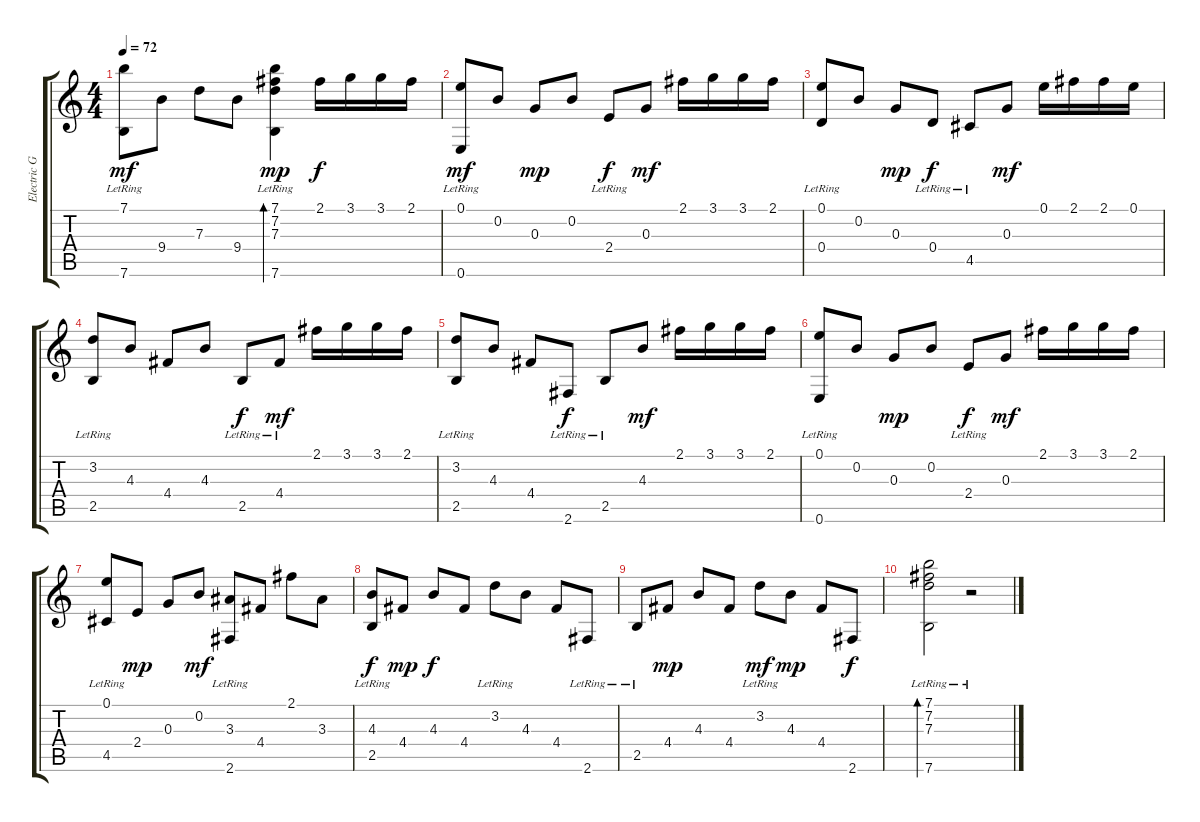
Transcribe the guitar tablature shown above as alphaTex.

\track ("Electric Guitar" "Electric G") {instrument electricguitarjazz}
\staff {score tabs}
\tuning (E4 B3 G3 D3 A2 E2) {hide}
\ts (4 4)
\tempo 72
\clef g2
\ks c
(7.1 7.6{lr}).8{dy mf} 9.4.8 7.3.8 9.4.8 (7.1 7.2 7.3 7.6{lr}).4{bd 120 dy mp} 2.1.16{dy f} 3.1.16 3.1.16 2.1.16 |
(0.1 0.6{lr}).8{dy mf} 0.2.8 0.3.8{dy mp} 0.2.8 2.4{lr}.8{dy f} 0.3.8{dy mf} 2.1.16 3.1.16 3.1.16 2.1.16 |
(0.1{lr} 0.4{lr}).8 0.2.8 0.3.8{dy mp} 0.4{lr}.8{dy f} 4.5{lr}.8 0.3.8{dy mf} 0.1.16 2.1.16 2.1.16 0.1.16 |
(3.2{lr} 2.5).8 4.3.8 4.4.8 4.3.8 2.5{lr}.8{dy f} 4.4{lr}.8{dy mf} 2.1.16 3.1.16 3.1.16 2.1.16 |
(3.2 2.5{lr}).8 4.3.8 4.4.8 2.6{lr}.8{dy f} 2.5{lr}.8 4.3.8{dy mf} 2.1.16 3.1.16 3.1.16 2.1.16 |
(0.1{lr} 0.6{lr}).8 0.2.8 0.3.8{dy mp} 0.2.8 2.4{lr}.8{dy f} 0.3.8{dy mf} 2.1.16 3.1.16 3.1.16 2.1.16 |
(0.1{lr} 4.5).8 2.4.8{dy mp} 0.3.8 0.2.8{dy mf} (3.3 2.6{lr}).8 4.4.8 2.1.8 3.3.8 |
(4.3 2.5{lr}).8{dy f} 4.4.8{dy mp} 4.3.8{dy f} 4.4.8 3.2{lr}.8 4.3.8 4.4.8 2.6{lr}.8 |
2.5{lr}.8 4.4.8{dy mp} 4.3.8 4.4.8 3.2{lr}.8{dy mf} 4.3.8{dy mp} 4.4.8 2.6.8{dy f} |
(7.1 7.2{lr} 7.3 7.6).2{bd 240} r.2
